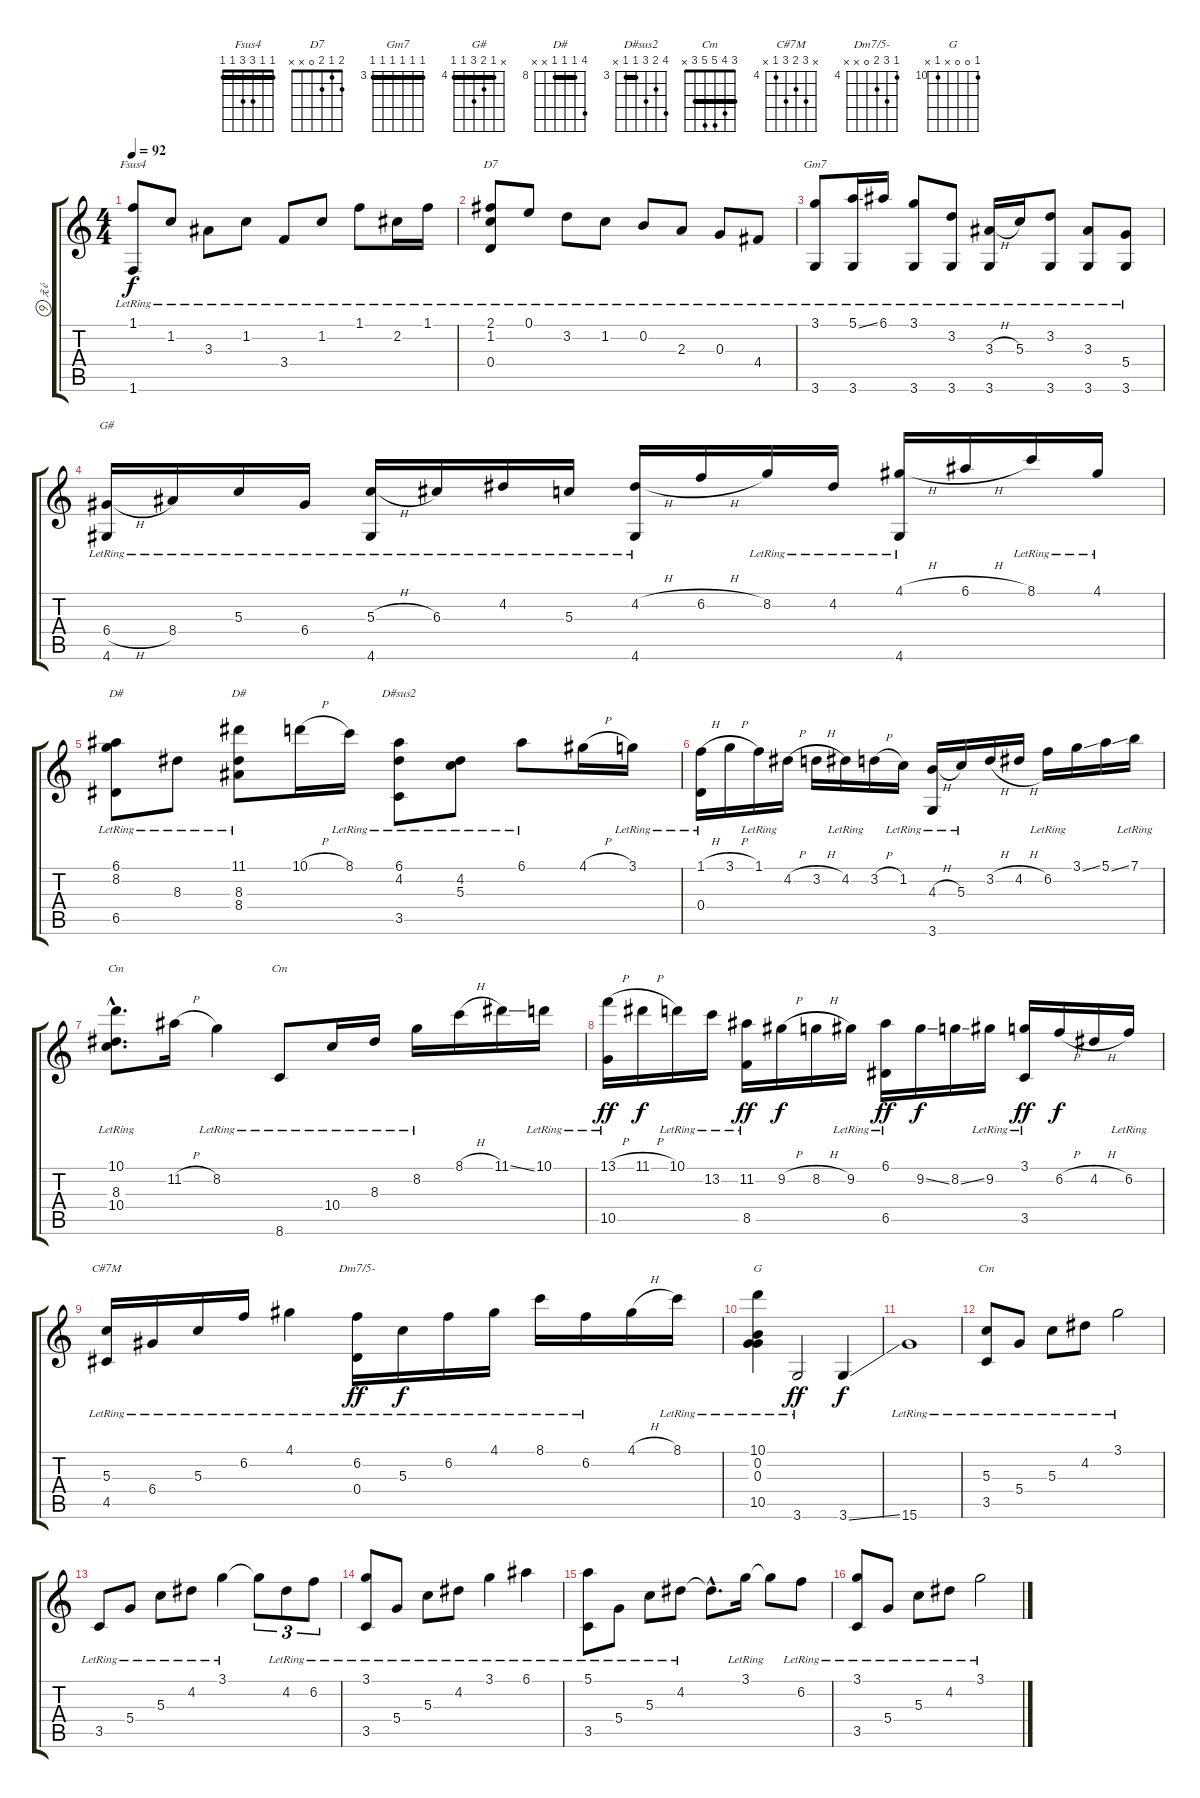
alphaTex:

\track ("ぇé" "ぇé") {instrument acousticguitarnylon}
\staff {score tabs}
\tuning (E4 B3 G3 D3 A2 E2) {hide}
\chord ("Fsus4" 1 1 3 3 1 1) {barre 1}
\chord ("D7" 2 1 2 0 x x)
\chord ("Gm7" 3 3 3 3 3 3) {firstfret 3 barre 3}
\chord ("G#" x 4 5 6 4 4) {firstfret 4 barre 4}
\chord ("D#" 6 8 8 8 6 x) {firstfret 6 barre 6}
\chord ("D#" 11 8 8 8 x x) {firstfret 8 barre 8}
\chord ("D#sus2" 6 4 5 3 3 x) {firstfret 3 barre 3}
\chord ("Cm" 8 8 8 10 x x) {firstfret 8 barre 8}
\chord ("Cm" 8 8 8 10 10 8) {firstfret 8 barre 8}
\chord ("C#7M" x 6 5 6 4 x) {firstfret 4}
\chord ("Dm7/5-" 4 6 5 0 x x) {firstfret 4}
\chord ("G" 10 0 0 x 10 x) {firstfret 10}
\chord ("Cm" 3 4 5 5 3 x) {barre 3}
\ts (4 4)
\tempo 92
\clef g2
\ks c
(1.1{lr} 1.6{lr}).8{ch "Fsus4" dy f} 1.2{lr}.8 3.3{lr}.8 1.2{lr}.8 3.4{lr}.8 1.2{lr}.8 1.1{lr}.8 2.2{lr}.16 1.1{lr}.16 |
(2.1{lr} 1.2{lr} 0.4{lr}).8{ch "D7"} 0.1{lr}.8 3.2{lr}.8 1.2{lr}.8 0.2{lr}.8 2.3{lr}.8 0.3{lr}.8 4.4{lr}.8 |
(3.1{lr} 3.6{lr}).8{ch "Gm7"} (5.1{ss} 3.6{lr}).16 6.1{lr}.16 (3.1{lr} 3.6{lr}).8 (3.2{lr} 3.6{lr}).8 (3.3{h} 3.6{lr}).16 5.3{lr}.16 (3.2{lr} 3.6{lr}).8 (3.3{lr} 3.6{lr}).8 (5.4{lr} 3.6{lr}).8 |
(6.4{h} 4.6{lr}).16{ch "G#"} 8.4{lr}.16 5.3{lr}.16 6.4{lr}.16 (5.3{h} 4.6{lr}).16 6.3{lr}.16 4.2{lr}.16 5.3{lr}.16 (4.2{h} 4.6{lr}).16 6.2{h}.16 8.2{lr}.16 4.2{lr}.16 (4.1{h} 4.6{lr}).16 6.1{h}.16 8.1{lr}.16 4.1{lr}.16 |
(6.1{lr} 8.2{lr} 6.5{lr}).8{ch "D#"} 8.3{lr}.8 (11.1{lr} 8.3{lr} 8.4{lr}).8{ch "D#"} 10.1{h}.16 8.1{lr}.16 (6.1{lr} 4.2{lr} 3.5{lr}).8{ch "D#sus2"} (4.2{lr} 5.3{lr}).8 6.1{lr}.8 4.1{h}.16 3.1{lr}.16 |
(1.1{h} 0.4{lr}).16 3.1{h}.16 1.1{lr}.16 4.2{h}.16 3.2{h}.16 4.2{lr}.16 3.2{h}.16 1.2{lr}.16 (4.3{h} 3.6{lr}).16 5.3{lr}.16 3.2{h}.16 4.2{h}.16 6.2{lr}.16 3.1{ss}.16 5.1{ss}.16 7.1{lr}.16 |
(10.1{hac lr} 8.3{hac lr} 10.4{hac lr}).8{d ch "Cm"} 11.2{h}.16 8.2{lr}.4 8.6{lr}.8{ch "Cm"} 10.4{lr}.16 8.3{lr}.16 8.2{lr}.16 8.1{h}.16 11.1{ss}.16 10.1{lr}.16 |
(13.1{h} 10.5{lr}).16{dy ff} 11.1{h}.16{dy f} 10.1{lr}.16 13.2{lr}.16 (11.2{lr} 8.5{lr}).16{dy ff} 9.2{h}.16{dy f} 8.2{h}.16 9.2{lr}.16 (6.1{lr} 6.5{lr}).16{dy ff} 9.2{ss}.16{dy f} 8.2{ss}.16 9.2{lr}.16 (3.1{lr} 3.5{lr}).16{dy ff} 6.2{h}.16{dy f} 4.2{h}.16 6.2{lr}.16 |
(5.3{lr} 4.5{lr}).16{ch "C#7M"} 6.4{lr}.16 5.3{lr}.16 6.2{lr}.16 4.1{lr}.4 (6.2{lr} 0.4{lr}).16{ch "Dm7/5-" dy ff} 5.3{lr}.16{dy f} 6.2{lr}.16 4.1{lr}.16 8.1{lr}.16 6.2{lr}.16 4.1{h}.16 8.1{lr}.16 |
(10.1{lr} 0.2{lr} 0.3{lr} 10.5{lr}).4{ch "G"} 3.6{lr}.2{dy ff} 3.6{ss}.4{dy f} |
15.6{lr}.1 |
(5.3{lr} 3.5{lr}).8{ch "Cm"} 5.4{lr}.8 5.3{lr}.8 4.2{lr}.8 3.1{lr}.2 |
3.5{lr}.8 5.4{lr}.8 5.3{lr}.8 4.2{lr}.8 3.1{lr}.4 3.1{t}.8{tu (3 2)} 4.2{lr}.8{tu (3 2)} 6.2{lr}.8{tu (3 2)} |
(3.1{lr} 3.5{lr}).8 5.4{lr}.8 5.3{lr}.8 4.2{lr}.8 3.1{lr}.4 6.1{lr}.4 |
(5.1{lr} 3.5{lr}).8 5.4{lr}.8 5.3{lr}.8 4.2{lr}.8 4.2{hac t}.8{d} 3.1{lr}.16 3.1{t}.8 6.2{lr}.8 |
(3.1{lr} 3.5{lr}).8 5.4{lr}.8 5.3{lr}.8 4.2{lr}.8 3.1{lr}.2
